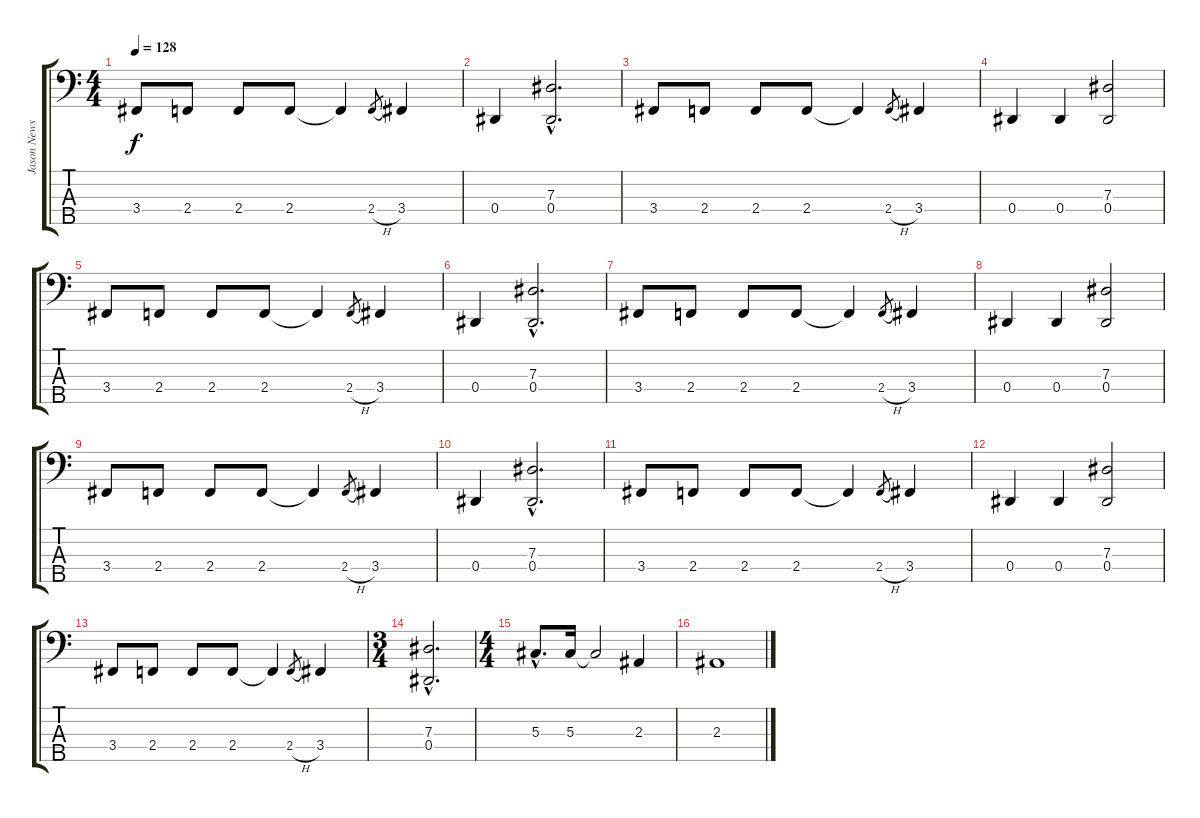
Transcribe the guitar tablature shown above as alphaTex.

\track ("Jason Newsted (Bass)" "Jason News") {instrument electricbasspick}
\staff {score tabs}
\tuning (Gb2 Db2 Ab1 Eb1 Bb0) {hide}
\ts (4 4)
\tempo 128
\clef f4
\ks c
3.4.8{dy f} 2.4.8 2.4.8 2.4.8 2.4{t}.4 2.4{h}.8{gr} 3.4.4 |
0.4.4 (7.3{hac} 0.4{hac}).2{d} |
3.4.8 2.4.8 2.4.8 2.4.8 2.4{t}.4 2.4{h}.8{gr} 3.4.4 |
0.4.4 0.4.4 (7.3 0.4).2 |
3.4.8 2.4.8 2.4.8 2.4.8 2.4{t}.4 2.4{h}.8{gr} 3.4.4 |
0.4.4 (7.3{hac} 0.4{hac}).2{d} |
3.4.8 2.4.8 2.4.8 2.4.8 2.4{t}.4 2.4{h}.8{gr} 3.4.4 |
0.4.4 0.4.4 (7.3 0.4).2 |
3.4.8 2.4.8 2.4.8 2.4.8 2.4{t}.4 2.4{h}.8{gr} 3.4.4 |
0.4.4 (7.3{hac} 0.4{hac}).2{d} |
3.4.8 2.4.8 2.4.8 2.4.8 2.4{t}.4 2.4{h}.8{gr} 3.4.4 |
0.4.4 0.4.4 (7.3 0.4).2 |
3.4.8 2.4.8 2.4.8 2.4.8 2.4{t}.4 2.4{h}.8{gr} 3.4.4 |
\ts (3 4)
(7.3{hac} 0.4{hac}).2{d} |
\ts (4 4)
5.3{hac}.8{d} 5.3.16 5.3{t}.2 2.3.4 |
2.3.1
